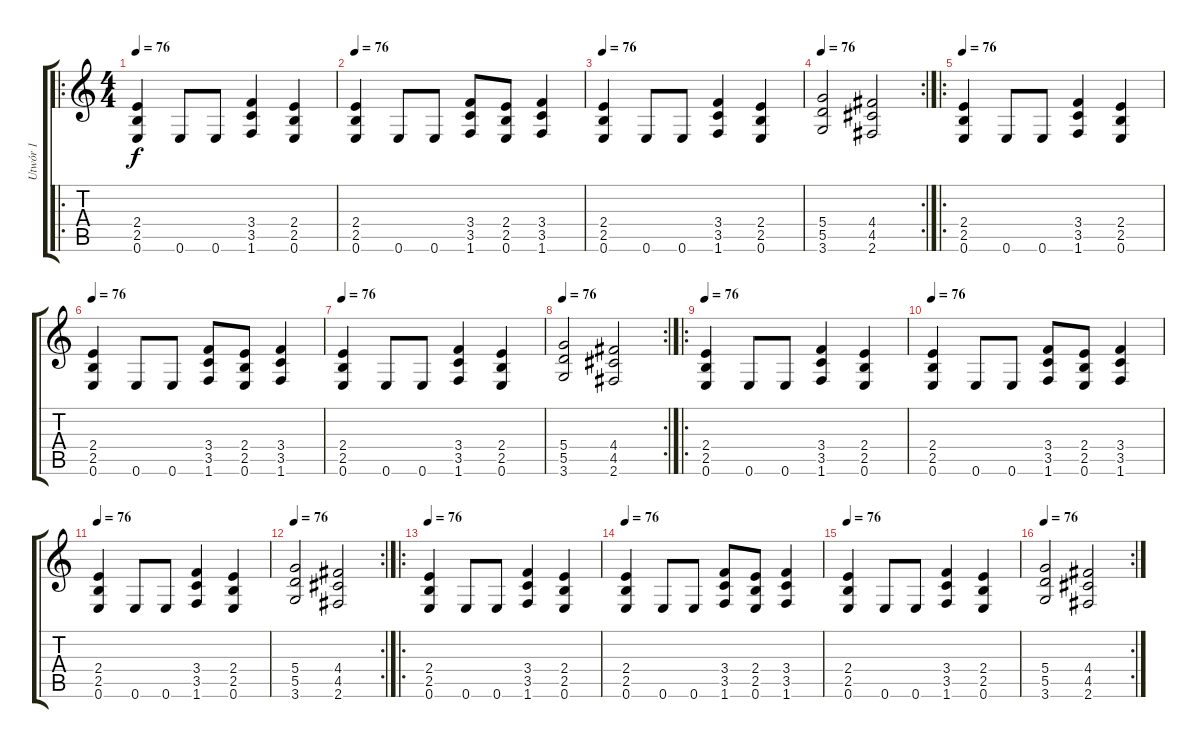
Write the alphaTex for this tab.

\track ("Utwór 1" "Utwór 1") {instrument distortionguitar}
\staff {score tabs}
\tuning (E4 B3 G3 D3 A2 E2) {hide}
\ro
\ts (4 4)
\tempo 76
\clef g2
\ks c
(2.4 2.5 0.6).4{dy f} 0.6.8 0.6.8 (3.4 3.5 1.6).4 (2.4 2.5 0.6).4 |
\tempo 76
(2.4 2.5 0.6).4 0.6.8 0.6.8 (3.4 3.5 1.6).8 (2.4 2.5 0.6).8 (3.4 3.5 1.6).4 |
\tempo 76
(2.4 2.5 0.6).4 0.6.8 0.6.8 (3.4 3.5 1.6).4 (2.4 2.5 0.6).4 |
\rc 2
\tempo 76
(5.4 5.5 3.6).2 (4.4 4.5 2.6).2 |
\ro
\tempo 76
(2.4 2.5 0.6).4 0.6.8 0.6.8 (3.4 3.5 1.6).4 (2.4 2.5 0.6).4 |
\tempo 76
(2.4 2.5 0.6).4 0.6.8 0.6.8 (3.4 3.5 1.6).8 (2.4 2.5 0.6).8 (3.4 3.5 1.6).4 |
\tempo 76
(2.4 2.5 0.6).4 0.6.8 0.6.8 (3.4 3.5 1.6).4 (2.4 2.5 0.6).4 |
\rc 2
\tempo 76
(5.4 5.5 3.6).2 (4.4 4.5 2.6).2 |
\ro
\tempo 76
(2.4 2.5 0.6).4 0.6.8 0.6.8 (3.4 3.5 1.6).4 (2.4 2.5 0.6).4 |
\tempo 76
(2.4 2.5 0.6).4 0.6.8 0.6.8 (3.4 3.5 1.6).8 (2.4 2.5 0.6).8 (3.4 3.5 1.6).4 |
\tempo 76
(2.4 2.5 0.6).4 0.6.8 0.6.8 (3.4 3.5 1.6).4 (2.4 2.5 0.6).4 |
\rc 2
\tempo 76
(5.4 5.5 3.6).2 (4.4 4.5 2.6).2 |
\ro
\tempo 76
(2.4 2.5 0.6).4 0.6.8 0.6.8 (3.4 3.5 1.6).4 (2.4 2.5 0.6).4 |
\tempo 76
(2.4 2.5 0.6).4 0.6.8 0.6.8 (3.4 3.5 1.6).8 (2.4 2.5 0.6).8 (3.4 3.5 1.6).4 |
\tempo 76
(2.4 2.5 0.6).4 0.6.8 0.6.8 (3.4 3.5 1.6).4 (2.4 2.5 0.6).4 |
\rc 2
\tempo 76
(5.4 5.5 3.6).2 (4.4 4.5 2.6).2
